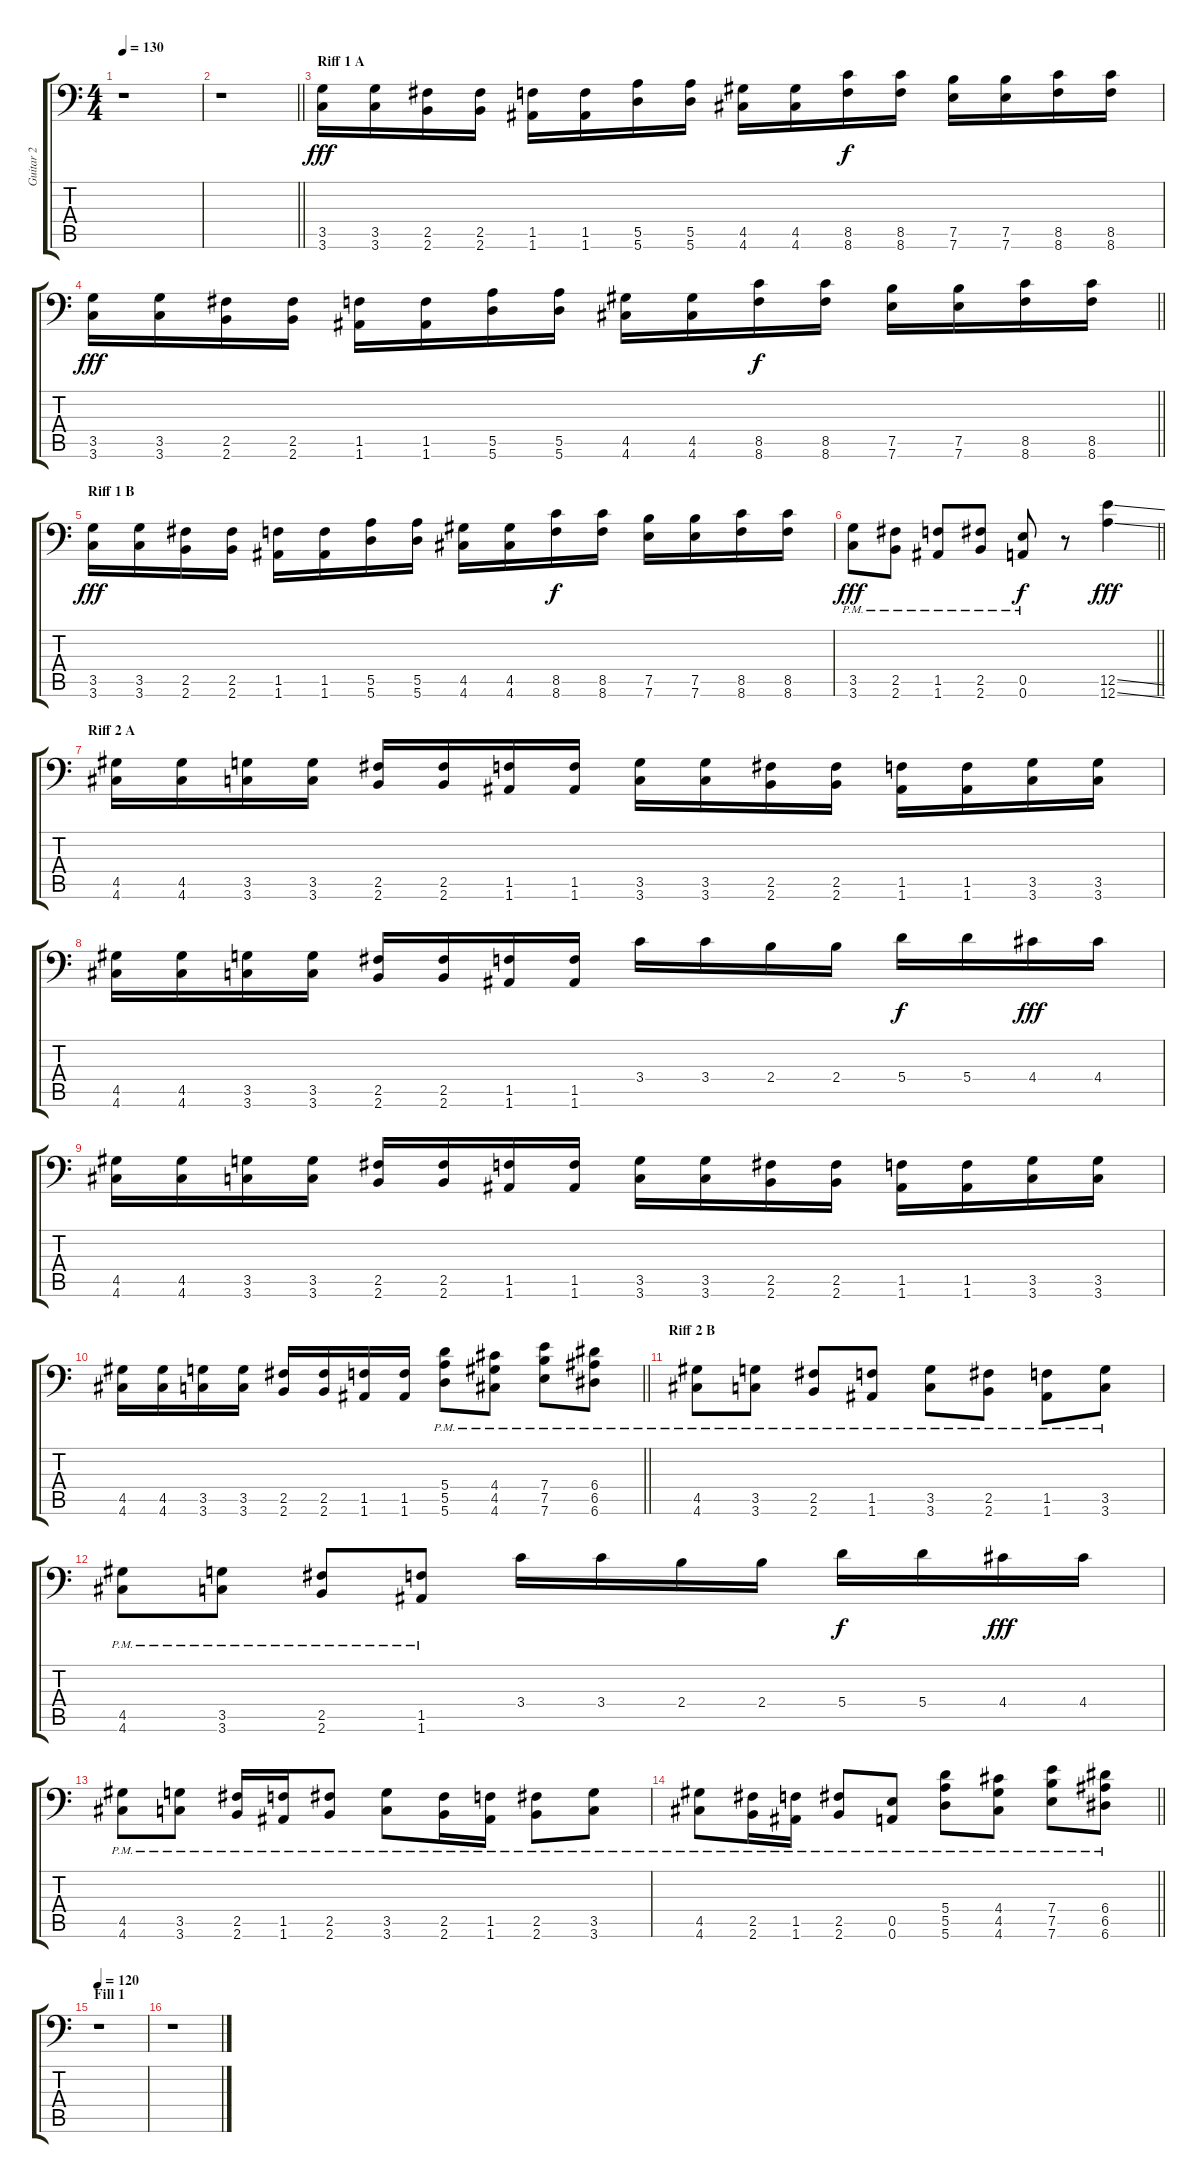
\track ("Guitar 2" "Guitar 2") {instrument distortionguitar}
\staff {score tabs}
\tuning (B3 Gb3 D3 A2 E2 A1) {hide}
\ts (4 4)
\tempo 130
\clef f4
\ks c
r.1{dy fff instrument distortionguitar} |
\barLineRight lightlight
r.1 |
\section ("" "Riff 1 A")
(3.5 3.6).16 (3.5 3.6).16 (2.5 2.6).16 (2.5 2.6).16 (1.5 1.6).16 (1.5 1.6).16 (5.5 5.6).16 (5.5 5.6).16 (4.5 4.6).16 (4.5 4.6).16 (8.5 8.6).16{dy f} (8.5 8.6).16 (7.5 7.6).16 (7.5 7.6).16 (8.5 8.6).16 (8.5 8.6).16 |
\barLineRight lightlight
(3.5 3.6).16{dy fff} (3.5 3.6).16 (2.5 2.6).16 (2.5 2.6).16 (1.5 1.6).16 (1.5 1.6).16 (5.5 5.6).16 (5.5 5.6).16 (4.5 4.6).16 (4.5 4.6).16 (8.5 8.6).16{dy f} (8.5 8.6).16 (7.5 7.6).16 (7.5 7.6).16 (8.5 8.6).16 (8.5 8.6).16 |
\section ("" "Riff 1 B")
(3.5 3.6).16{dy fff} (3.5 3.6).16 (2.5 2.6).16 (2.5 2.6).16 (1.5 1.6).16 (1.5 1.6).16 (5.5 5.6).16 (5.5 5.6).16 (4.5 4.6).16 (4.5 4.6).16 (8.5 8.6).16{dy f} (8.5 8.6).16 (7.5 7.6).16 (7.5 7.6).16 (8.5 8.6).16 (8.5 8.6).16 |
\barLineRight lightlight
(3.5{pm} 3.6{pm}).8{dy fff} (2.5{pm} 2.6{pm}).8 (1.5{pm} 1.6{pm}).8 (2.5{pm} 2.6{pm}).8 (0.5{pm} 0.6{pm}).8{dy f} r.8 (12.5{ss} 12.6{ss}).4{dy fff} |
\section ("" "Riff 2 A")
(4.5 4.6).16 (4.5 4.6).16 (3.5 3.6).16 (3.5 3.6).16 (2.5 2.6).16 (2.5 2.6).16 (1.5 1.6).16 (1.5 1.6).16 (3.5 3.6).16 (3.5 3.6).16 (2.5 2.6).16 (2.5 2.6).16 (1.5 1.6).16 (1.5 1.6).16 (3.5 3.6).16 (3.5 3.6).16 |
(4.5 4.6).16 (4.5 4.6).16 (3.5 3.6).16 (3.5 3.6).16 (2.5 2.6).16 (2.5 2.6).16 (1.5 1.6).16 (1.5 1.6).16 3.4.16 3.4.16 2.4.16 2.4.16 5.4.16{dy f} 5.4.16 4.4.16{dy fff} 4.4.16 |
(4.5 4.6).16 (4.5 4.6).16 (3.5 3.6).16 (3.5 3.6).16 (2.5 2.6).16 (2.5 2.6).16 (1.5 1.6).16 (1.5 1.6).16 (3.5 3.6).16 (3.5 3.6).16 (2.5 2.6).16 (2.5 2.6).16 (1.5 1.6).16 (1.5 1.6).16 (3.5 3.6).16 (3.5 3.6).16 |
\barLineRight lightlight
(4.5 4.6).16 (4.5 4.6).16 (3.5 3.6).16 (3.5 3.6).16 (2.5 2.6).16 (2.5 2.6).16 (1.5 1.6).16 (1.5 1.6).16 (5.4{pm} 5.5{pm} 5.6{pm}).8 (4.4{pm} 4.5{pm} 4.6{pm}).8 (7.4{pm} 7.5{pm} 7.6{pm}).8 (6.4{pm} 6.5{pm} 6.6{pm}).8 |
\section ("" "Riff 2 B")
(4.5{pm} 4.6{pm}).8 (3.5{pm} 3.6{pm}).8 (2.5{pm} 2.6{pm}).8 (1.5{pm} 1.6{pm}).8 (3.5{pm} 3.6{pm}).8 (2.5{pm} 2.6{pm}).8 (1.5{pm} 1.6{pm}).8 (3.5{pm} 3.6{pm}).8 |
(4.5{pm} 4.6{pm}).8 (3.5{pm} 3.6{pm}).8 (2.5{pm} 2.6{pm}).8 (1.5{pm} 1.6{pm}).8 3.4.16 3.4.16 2.4.16 2.4.16 5.4.16{dy f} 5.4.16 4.4.16{dy fff} 4.4.16 |
(4.5{pm} 4.6{pm}).8 (3.5{pm} 3.6{pm}).8 (2.5{pm} 2.6{pm}).16 (1.5{pm} 1.6{pm}).16 (2.5{pm} 2.6{pm}).8 (3.5{pm} 3.6{pm}).8 (2.5{pm} 2.6{pm}).16 (1.5{pm} 1.6{pm}).16 (2.5{pm} 2.6{pm}).8 (3.5{pm} 3.6{pm}).8 |
\barLineRight lightlight
(4.5{pm} 4.6{pm}).8 (2.5{pm} 2.6{pm}).16 (1.5{pm} 1.6{pm}).16 (2.5{pm} 2.6{pm}).8 (0.5{pm} 0.6{pm}).8 (5.4{pm} 5.5{pm} 5.6{pm}).8 (4.4{pm} 4.5{pm} 4.6{pm}).8 (7.4{pm} 7.5{pm} 7.6{pm}).8 (6.4{pm} 6.5{pm} 6.6{pm}).8 |
\section ("" "Fill 1")
\tempo 120
r.1 |
r.1
